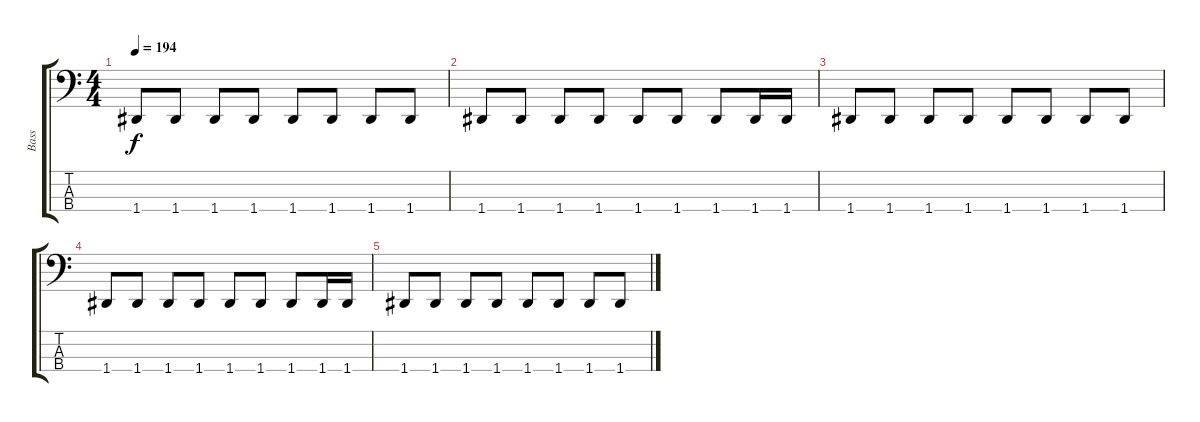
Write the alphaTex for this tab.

\track ("Bass" "Bass") {instrument electricbassfinger}
\staff {score tabs}
\tuning (G2 D2 A1 D1) {hide}
\ts (4 4)
\tempo 194
\clef f4
\ks c
1.4.8{dy f} 1.4.8 1.4.8 1.4.8 1.4.8 1.4.8 1.4.8 1.4.8 |
1.4.8 1.4.8 1.4.8 1.4.8 1.4.8 1.4.8 1.4.8 1.4.16 1.4.16 |
1.4.8 1.4.8 1.4.8 1.4.8 1.4.8 1.4.8 1.4.8 1.4.8 |
1.4.8 1.4.8 1.4.8 1.4.8 1.4.8 1.4.8 1.4.8 1.4.16 1.4.16 |
1.4.8 1.4.8 1.4.8 1.4.8 1.4.8 1.4.8 1.4.8 1.4.8
